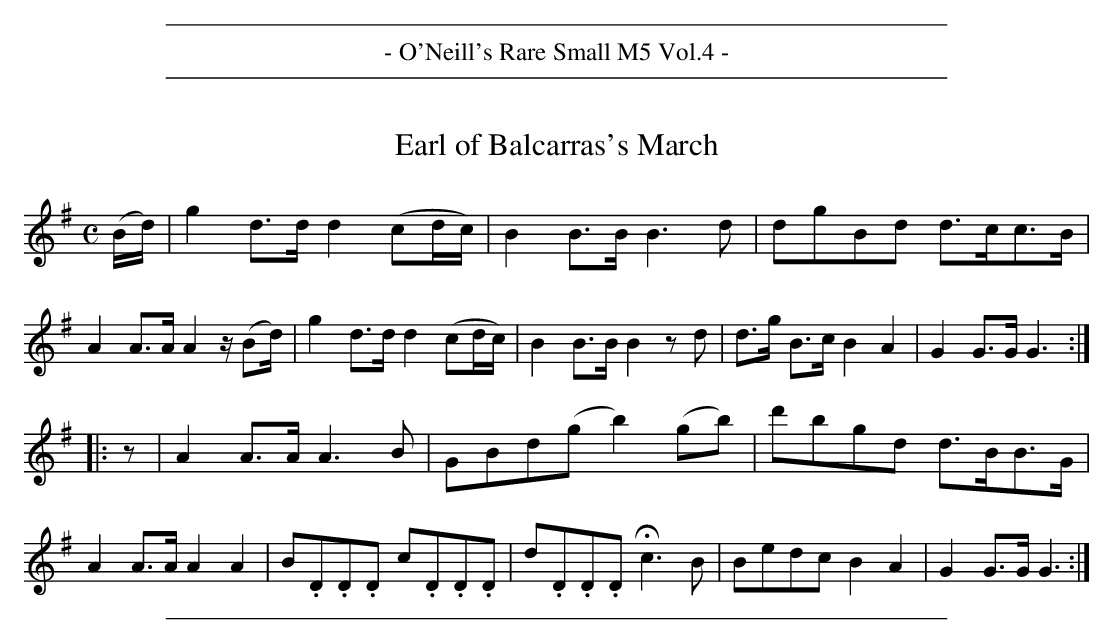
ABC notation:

X:1
T: Earl of Balcarras's March
M: C
L: 1/8
K: G
(B/d/) |\
g2d>d d2 (cd/c/) | B2B>B B3d | dgBd d>cc>B | A2 A>A A2 z/(Bd/) |\
g2d>d d2 (cd/c/) | B2B>B B2zd | d>g B>c B2A2 | G2G>G G3 ::
z |\
A2A>A A3B | GBd(g b2)(gb) | d'bgd d>BB>G | A2A>A A2A2 |\
B.D.D.D c.D.D.D | d.D.D.D Hc3 B | Bedc B2A2 | G2G>G G3 :|
